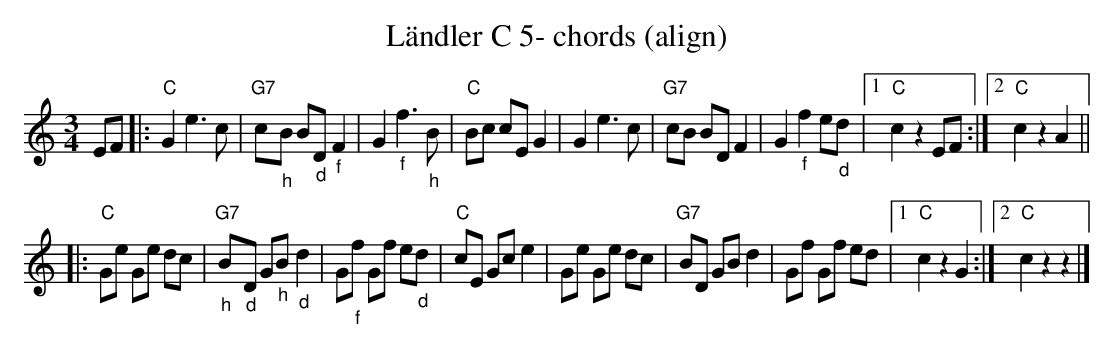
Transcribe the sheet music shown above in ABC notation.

X:1
T:L\"andler C 5- chords (align)
M:3/4
L:1/8
K:Cmaj%%MIDI gchordon
EF |: "C"G2e3c | "G7"c"_h"B B"_d"D"_f"F2 | G2"_f"f3"_h"B | "C"Bc cEG2 | G2e3c | "G7"cB BDF2 | G2"_f"f2e"_d"d |1 "C"c2z2EF :|2 "C"c2z2A2 ||
|: "C"Ge Ge dc | "G7""_h"B"_d"D G"_h"B"_d"d2 | G"_f"f Gf e"_d"d | "C"cE Gce2 | Ge Ge dc | "G7"BD GB d2 | Gf Gf ed |1 "C"c2z2G2 :|2 "C"c2z2z2 |]
